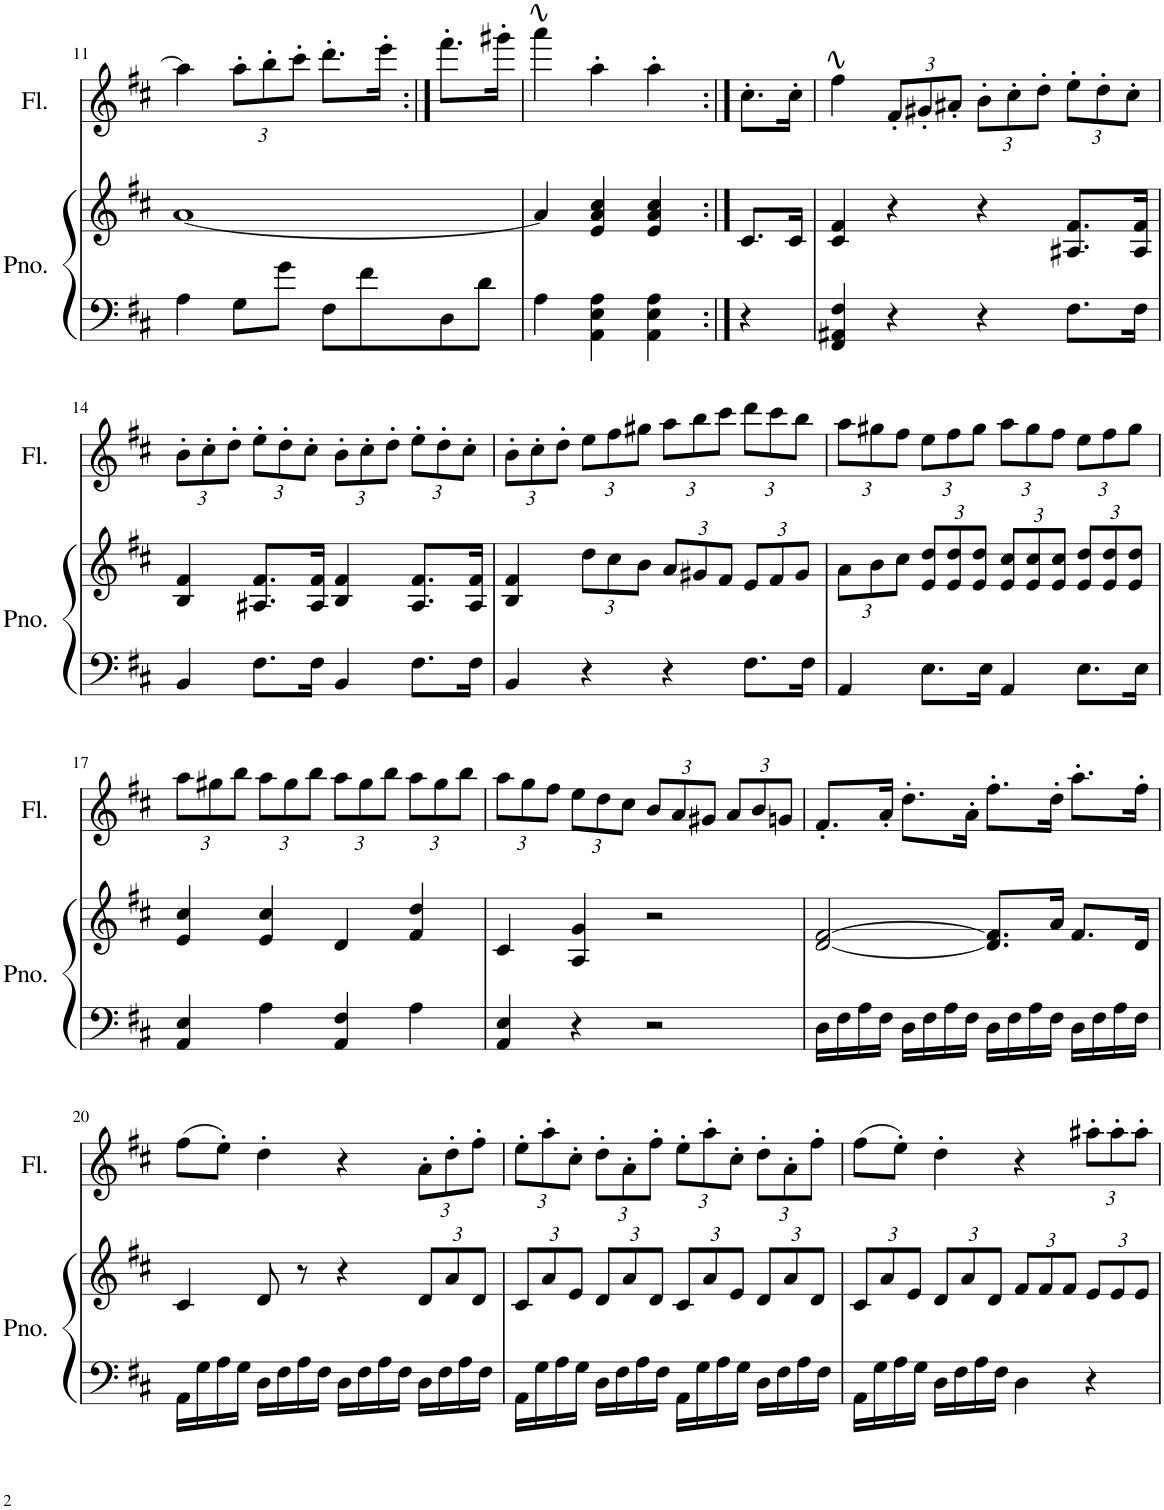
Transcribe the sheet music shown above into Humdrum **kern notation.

**kern	**kern	**kern
*part2	*part2	*part1
*staff3	*staff2	*staff1
*I"Piano	*	*I"Flute
*I'Pno.	*	*I'Fl.
!!LO:PB:g=z
*clefF4	*clefG2	*clefG2
*k[f#c#]	*k[f#c#]	*k[f#c#]
*M4/4	*M4/4	*M4/4
*met(c)	*met(c)	*met(c)
=11	=11	=11
4A\	[1a	4aa\]
*	*	*Xbrackettup
8G\L	.	12aa'\L
.	.	12bb'\
8g\J	.	.
.	.	12ccc#'\J
8F#\L	.	8.ddd'\L
8f#\	.	.
.	.	16eee'\Jk
8D\	.	8.fff#'\L
8d\J	.	.
.	.	16ggg#X'\Jk
==12	==12	=12
4A\	4a/]	4aaa\
4AA\ 4E\ 4A\	4e/ 4a/ 4cc#/	4aa'\
4AA\ 4E\ 4A\	4e/ 4a/ 4cc#/	4aa'\
4r	8.c#/L	8.cc#'\L
.	16c#/Jk	16cc#'\Jk
=13	=13	=13
4FF#/ 4AA#X/ 4F#/	4c#/ 4f#/	4ff#\
4r	4r	12f#'/L
.	.	12g#X'/
.	.	12a#X'/J
4r	4r	12b'\L
.	.	12cc#'\
.	.	12dd'\J
8.F#\L	8.A#X/ 8.f#/L	12ee'\L
.	.	12dd'\
.	.	12cc#'\J
16F#\Jk	16A#/ 16f#/Jk	.
!!LO:LB:g=z
=14	=14	=14
4BB/	4B/ 4f#/	12b'\L
.	.	12cc#'\
.	.	12dd'\J
8.F#\L	8.A#X/ 8.f#/L	12ee'\L
.	.	12dd'\
.	.	12cc#'\J
16F#\Jk	16A#/ 16f#/Jk	.
4BB/	4B/ 4f#/	12b'\L
.	.	12cc#'\
.	.	12dd'\J
8.F#\L	8.A#/ 8.f#/L	12ee'\L
.	.	12dd'\
.	.	12cc#'\J
16F#\Jk	16A#/ 16f#/Jk	.
=15	=15	=15
4BB/	4B/ 4f#/	12b'\L
.	.	12cc#'\
.	.	12dd'\J
*	*Xbrackettup	*
4r	12dd\L	12ee\L
.	12cc#\	12ff#\
.	12b\J	12gg#X\J
4r	12a/L	12aa\L
.	12g#X/	12bb\
.	12f#/J	12ccc#\J
8.F#\L	12e/L	12ddd\L
.	12f#/	12ccc#\
.	12g#/J	12bb\J
16F#\Jk	.	.
=16	=16	=16
4AA/	12a\L	12aa\L
.	12b\	12gg#X\
.	12cc#\J	12ff#\J
8.E\L	12e/ 12dd/L	12ee\L
.	12e/ 12dd/	12ff#\
.	12e/ 12dd/J	12gg#\J
16E\Jk	.	.
4AA/	12e/ 12cc#/L	12aa\L
.	12e/ 12cc#/	12gg#\
.	12e/ 12cc#/J	12ff#\J
8.E\L	12e/ 12dd/L	12ee\L
.	12e/ 12dd/	12ff#\
.	12e/ 12dd/J	12gg#\J
16E\Jk	.	.
!!LO:LB:g=z
=17	=17	=17
4AA/ 4E/	4e/ 4cc#/	12aa\L
.	.	12gg#X\
.	.	12bb\J
4A\	4e/ 4cc#/	12aa\L
.	.	12gg#\
.	.	12bb\J
4AA/ 4F#/	4d/	12aa\L
.	.	12gg#\
.	.	12bb\J
4A\	4f#/ 4dd/	12aa\L
.	.	12gg#\
.	.	12bb\J
=18	=18	=18
4AA/ 4E/	4c#/	12aa\L
.	.	12gg\
.	.	12ff#\J
4r	4A/ 4g/	12ee\L
.	.	12dd\
.	.	12cc#\J
2r	2r	12b/L
.	.	12a/
.	.	12g#X/J
.	.	12a/L
.	.	12b/
.	.	12gn/J
=19	=19	=19
16D\LL	[2d/ [2f#/	8.f#'/L
16F#\	.	.
16A\	.	.
16F#\JJ	.	16a'/Jk
16D\LL	.	8.dd'\L
16F#\	.	.
16A\	.	.
16F#\JJ	.	16a'\Jk
16D\LL	8.d/] 8.f#/]L	8.ff#'\L
16F#\	.	.
16A\	.	.
16F#\JJ	16a/Jk	16dd'\Jk
16D\LL	8.f#/L	8.aa'\L
16F#\	.	.
16A\	.	.
16F#\JJ	16d/Jk	16ff#'\Jk
!!LO:LB:g=z
=20	=20	=20
16AA\LL	4c#/	(8ff#\L
16G\	.	.
16A\	.	8ee'\J)
16G\JJ	.	.
16D\LL	8d/	4dd'\
16F#\	.	.
16A\	8r	.
16F#\JJ	.	.
16D\LL	4r	4r
16F#\	.	.
16A\	.	.
16F#\JJ	.	.
16D\LL	12d/L	12a'\L
16F#\	.	.
.	12a/	12dd'\
16A\	.	.
.	12d/J	12ff#'\J
16F#\JJ	.	.
=21	=21	=21
16AA\LL	12c#/L	12ee'\L
16G\	.	.
.	12a/	12aa'\
16A\	.	.
.	12e/J	12cc#'\J
16G\JJ	.	.
16D\LL	12d/L	12dd'\L
16F#\	.	.
.	12a/	12a'\
16A\	.	.
.	12d/J	12ff#'\J
16F#\JJ	.	.
16AA\LL	12c#/L	12ee'\L
16G\	.	.
.	12a/	12aa'\
16A\	.	.
.	12e/J	12cc#'\J
16G\JJ	.	.
16D\LL	12d/L	12dd'\L
16F#\	.	.
.	12a/	12a'\
16A\	.	.
.	12d/J	12ff#'\J
16F#\JJ	.	.
=22	=22	=22
16AA\LL	12c#/L	(8ff#\L
16G\	.	.
.	12a/	.
16A\	.	8ee'\J)
.	12e/J	.
16G\JJ	.	.
16D\LL	12d/L	4dd'\
16F#\	.	.
.	12a/	.
16A\	.	.
.	12d/J	.
16F#\JJ	.	.
4D\	12f#/L	4r
.	12f#/	.
.	12f#/J	.
4r	12e/L	12aa#X'\L
.	12e/	12aa#'\
.	12e/J	12aa#'\J
=	=	=
*-	*-	*-
